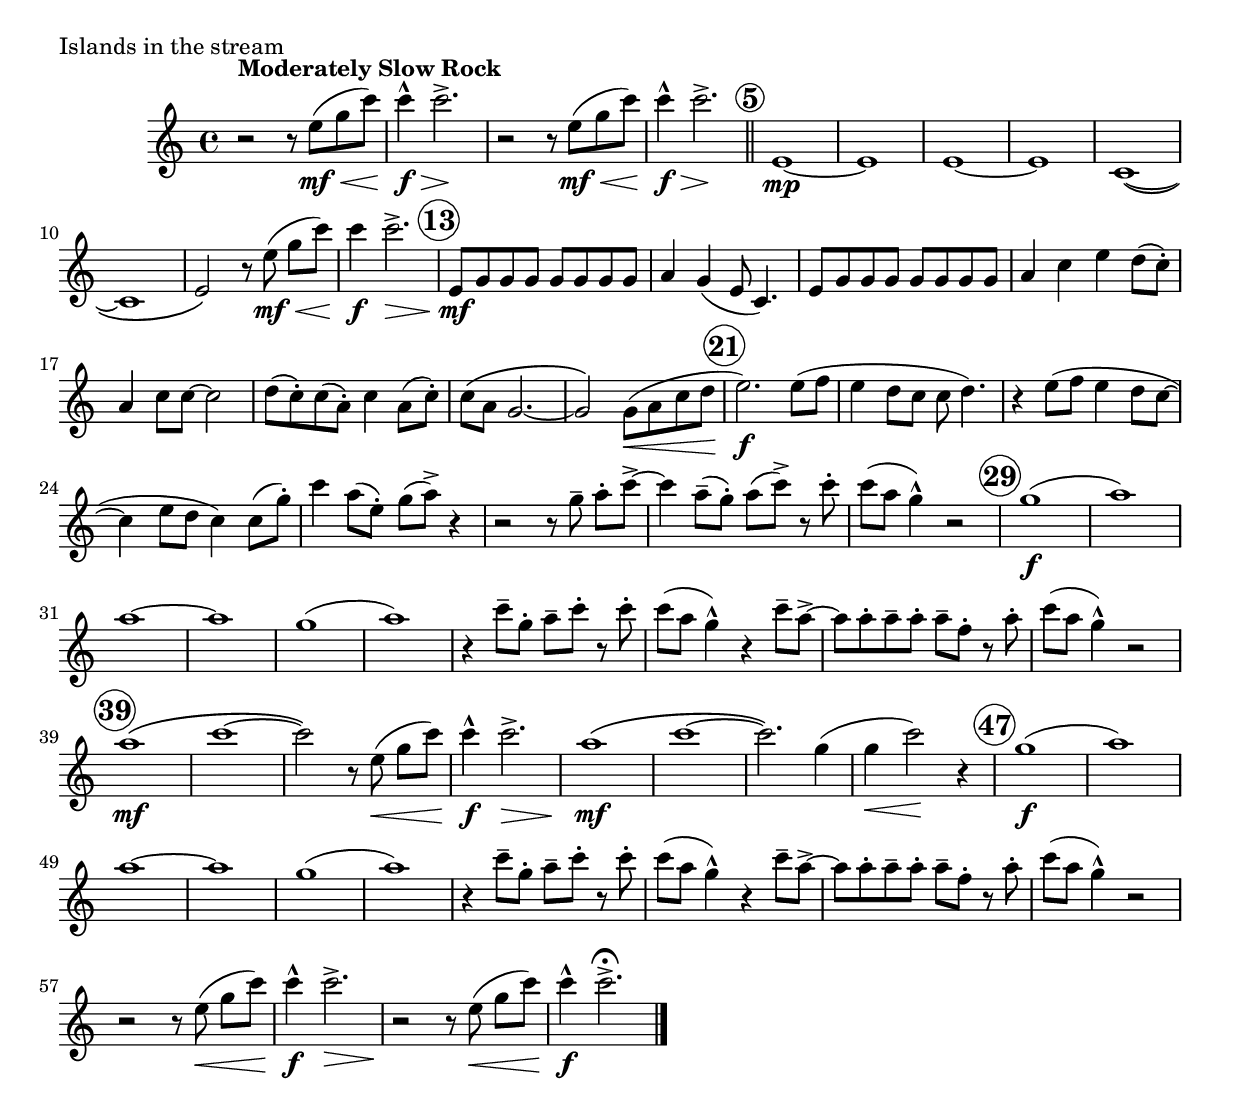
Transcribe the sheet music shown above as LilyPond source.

\version "2.18.0"
% When ready to include in collection: 1. Comment out paper.
% 				       2. Create include file of relative and
%					  header.
%Comment out from here
%{
#(ly:set-option 'point-and-click #t)
#(set-default-paper-size "a4" 'portrait)
#(set-global-staff-size 18) % set staff-size when ready to print

\include "Marsch_format.ly"

%...to here
%}
  \score {

    % Svenska Polisens Marscher: 1. Islands in the stream   
    \relative c'' { 
    	    \key c \major \time 4/4 
    	    \compressFullBarRests
    	    \set Score.markFormatter = #format-mark-circle-barnumbers
    	    r2^\markup {\bold {Moderately Slow Rock}} r8 e\mf\< (g c) 
    	    c4-^\f\> c2.->\! |r2 r8 e,\mf\< (g c) |c4-^\f\> c2.->\! \bar "||"

%Rehearsal mark bar 5    	    
    	    \mark \default
    	    e,,1~\mp |e |e~ |e |c~\( |c |e2\) r8 e'\mf\noBeam\< ( g c) 
    	    c4\f c2.->\> 
    	    
%Rehearsal mark bar 13    	    
    	    \mark \default
    	    e,,8\mf g g g g g g g |a4 g (e8 c4.) |e8 g g g g g g g 
    	    a4 c e d8 (c-.)
    	    a4 c8 c~ c2 |d8 (c-.) c (a-.) c4 a8 (c-.) |c\( a g2.~ 
    	    g2\) g8\< (a c d |
    	    
%Rehearsal mark bar 21    	    
    	    \mark \default
    	    e2.\f) e8 (f | e4 d8 c c d4.) |r4 e8 ([f] e4 d8 c~ 
    	    c4 e8 d c4) c8 (g'-.) |c4 a8 (e-.) g (a->) r4 |r2 r8 g--\noBeam a-. c~->
    	    c4 a8-- (g-.) a (c->) r c-. |c (a g4-^) r2
    	    
%Rehearsal mark bar 29    	    
    	    \mark \default
    	    g1\f ( |a) |a~ |a |g ( |a) |r4 c8-- g-. a-- c-. r c-. 
    	    c (a g4-^) r c8-- a~-> |a a-. a-- a-. a-- f-. r a-. |c (a g4-^) r2
    	    
%Rehearsal mark bar 39    	    
    	    \mark \default
    	    a1\mf \( |c~ |c2\) r8 e,\noBeam\< (g c) |c4-^\f c2.->\> |a1\mf \( |c~ 
    	    c2.\) g4 ( |g\< c2)\! r4 
    	    
%Rehearsal mark bar 47   	    
    	    \mark \default
    	    g1\f ( |a) |a~ |a |g ( |a) |r4 c8-- g-. a-- c-. r c-. 
    	    c (a g4-^) r c8-- a~-> |a a-. a-- a-. a-- f-. r a-. |c (a g4-^) r2
    	    r2 r8 e\noBeam\< (g c) |c4-^\f c2.->\> <>\! |r2 r8 e,\noBeam\< (g c) 
    	    c4-^\f c2.->\fermata \bar "|." 
    }%end relative
    \header {
    	    piece = "Islands in the stream"
    	    composer = "Barry Gibb, Maurice Gibb & Robin Gibb"
    	}
    	\layout {ragged-last = ##t
    	}
  }%end score
